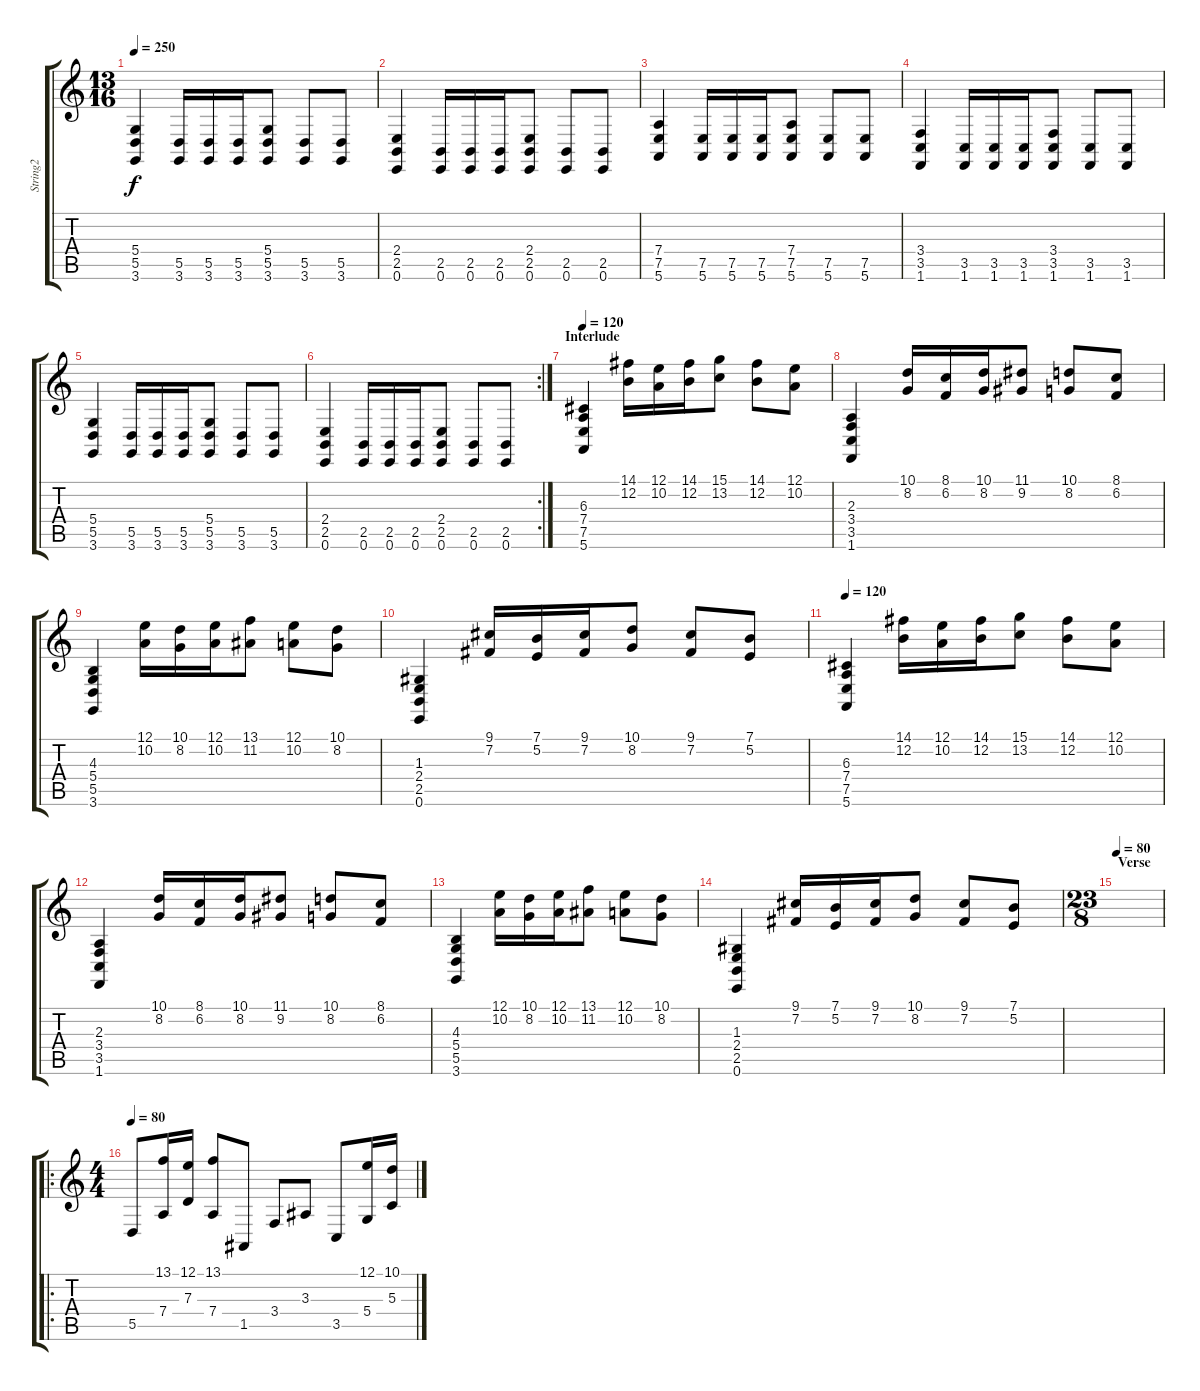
\track ("String2" "String2") {instrument stringensemble2}
\staff {score tabs}
\tuning (E4 B3 G3 D3 A2 E2) {hide}
\ts (13 16)
\tempo 250
\clef g2
\ks c
(5.4 5.5 3.6).4{dy f} (5.5 3.6).16 (5.5 3.6).16 (5.5 3.6).16 (5.4 5.5 3.6).8 (5.5 3.6).8 (5.5 3.6).8 |
(2.4 2.5 0.6).4 (2.5 0.6).16 (2.5 0.6).16 (2.5 0.6).16 (2.4 2.5 0.6).8 (2.5 0.6).8 (2.5 0.6).8 |
(7.4 7.5 5.6).4 (7.5 5.6).16 (7.5 5.6).16 (7.5 5.6).16 (7.4 7.5 5.6).8 (7.5 5.6).8 (7.5 5.6).8 |
(3.4 3.5 1.6).4 (3.5 1.6).16 (3.5 1.6).16 (3.5 1.6).16 (3.4 3.5 1.6).8 (3.5 1.6).8 (3.5 1.6).8 |
(5.4 5.5 3.6).4 (5.5 3.6).16 (5.5 3.6).16 (5.5 3.6).16 (5.4 5.5 3.6).8 (5.5 3.6).8 (5.5 3.6).8 |
\rc 2
(2.4 2.5 0.6).4 (2.5 0.6).16 (2.5 0.6).16 (2.5 0.6).16 (2.4 2.5 0.6).8 (2.5 0.6).8 (2.5 0.6).8 |
\section ("" "Interlude")
\tempo 120
(6.3 7.4 7.5 5.6).4 (14.1 12.2).16 (12.1 10.2).16 (14.1 12.2).16 (15.1 13.2).8 (14.1 12.2).8 (12.1 10.2).8 |
(2.3 3.4 3.5 1.6).4 (10.1 8.2).16 (8.1 6.2).16 (10.1 8.2).16 (11.1 9.2).8 (10.1 8.2).8 (8.1 6.2).8 |
(4.3 5.4 5.5 3.6).4 (12.1 10.2).16 (10.1 8.2).16 (12.1 10.2).16 (13.1 11.2).8 (12.1 10.2).8 (10.1 8.2).8 |
(1.3 2.4 2.5 0.6).4 (9.1 7.2).16 (7.1 5.2).16 (9.1 7.2).16 (10.1 8.2).8 (9.1 7.2).8 (7.1 5.2).8 |
\tempo 120
(6.3 7.4 7.5 5.6).4 (14.1 12.2).16 (12.1 10.2).16 (14.1 12.2).16 (15.1 13.2).8 (14.1 12.2).8 (12.1 10.2).8 |
(2.3 3.4 3.5 1.6).4 (10.1 8.2).16 (8.1 6.2).16 (10.1 8.2).16 (11.1 9.2).8 (10.1 8.2).8 (8.1 6.2).8 |
(4.3 5.4 5.5 3.6).4 (12.1 10.2).16 (10.1 8.2).16 (12.1 10.2).16 (13.1 11.2).8 (12.1 10.2).8 (10.1 8.2).8 |
(1.3 2.4 2.5 0.6).4 (9.1 7.2).16 (7.1 5.2).16 (9.1 7.2).16 (10.1 8.2).8 (9.1 7.2).8 (7.1 5.2).8 |
\ts (23 8)
\section ("" "Verse")
\tempo 80
|
\ro
\ts (4 4)
\tempo 80
5.5.8 (13.1 7.4).16 (12.1 7.3).16 (13.1 7.4).8 1.5.8 3.4.8 3.3.8 3.5.8 (12.1 5.4).16 (10.1 5.3).16
